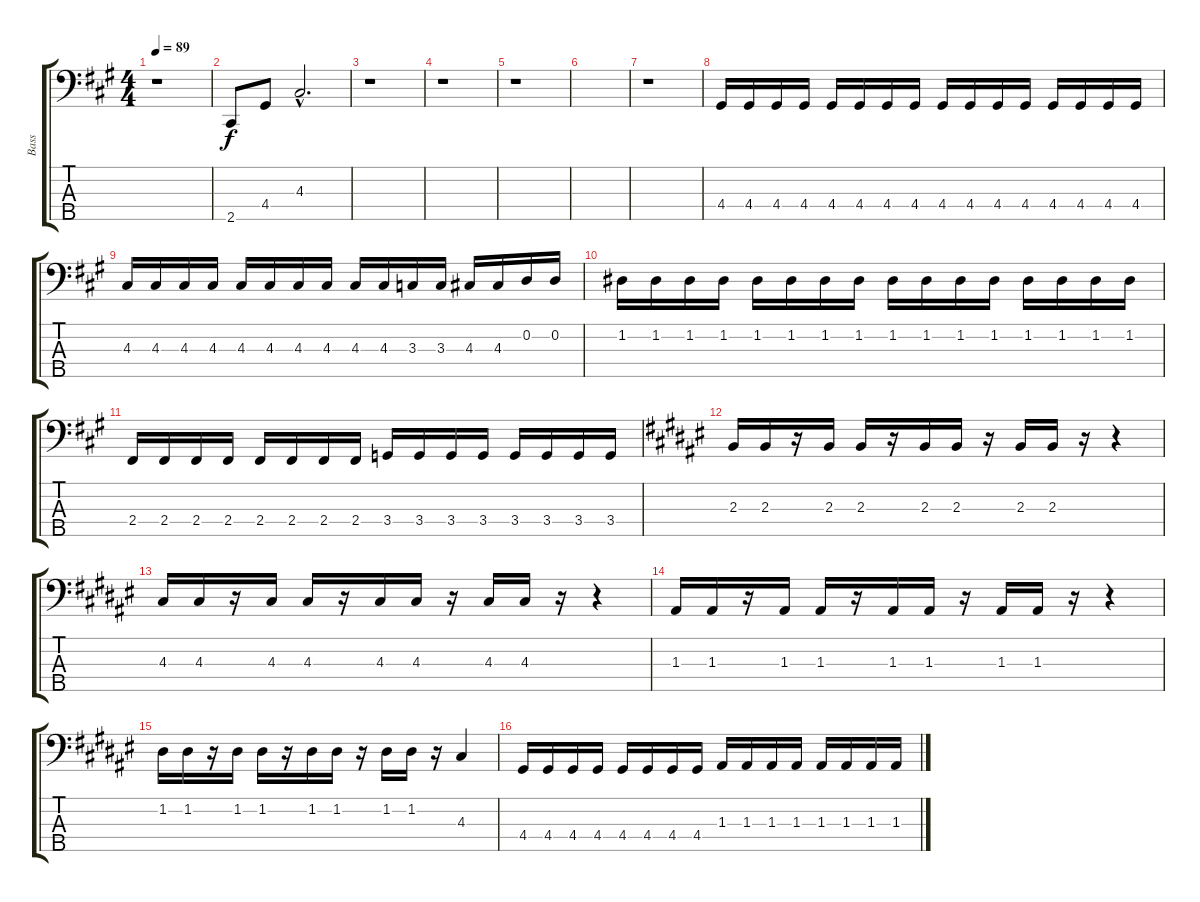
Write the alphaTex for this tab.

\track ("Bass" "Bass") {instrument electricbassfinger}
\staff {score tabs}
\tuning (G2 D2 A1 E1 B0) {hide}
\ts (4 4)
\tempo 89
\clef f4
\ks f#minor
r.1{dy f} |
2.5.8 4.4.8 4.3{hac}.2{d} |
r.1 |
r.1 |
r.1 |
|
r.1 |
4.4.16 4.4.16 4.4.16 4.4.16 4.4.16 4.4.16 4.4.16 4.4.16 4.4.16 4.4.16 4.4.16 4.4.16 4.4.16 4.4.16 4.4.16 4.4.16 |
4.3.16 4.3.16 4.3.16 4.3.16 4.3.16 4.3.16 4.3.16 4.3.16 4.3.16 4.3.16 3.3.16 3.3.16 4.3.16 4.3.16 0.2.16 0.2.16 |
1.2.16 1.2.16 1.2.16 1.2.16 1.2.16 1.2.16 1.2.16 1.2.16 1.2.16 1.2.16 1.2.16 1.2.16 1.2.16 1.2.16 1.2.16 1.2.16 |
2.4.16 2.4.16 2.4.16 2.4.16 2.4.16 2.4.16 2.4.16 2.4.16 3.4.16 3.4.16 3.4.16 3.4.16 3.4.16 3.4.16 3.4.16 3.4.16 |
\ks f#
2.3.16 2.3.16 r.16 2.3.16 2.3.16 r.16 2.3.16 2.3.16 r.16 2.3.16 2.3.16 r.16 r.4 |
4.3.16 4.3.16 r.16 4.3.16 4.3.16 r.16 4.3.16 4.3.16 r.16 4.3.16 4.3.16 r.16 r.4 |
1.3.16 1.3.16 r.16 1.3.16 1.3.16 r.16 1.3.16 1.3.16 r.16 1.3.16 1.3.16 r.16 r.4 |
1.2.16 1.2.16 r.16 1.2.16 1.2.16 r.16 1.2.16 1.2.16 r.16 1.2.16 1.2.16 r.16 4.3.4 |
4.4.16 4.4.16 4.4.16 4.4.16 4.4.16 4.4.16 4.4.16 4.4.16 1.3.16 1.3.16 1.3.16 1.3.16 1.3.16 1.3.16 1.3.16 1.3.16
